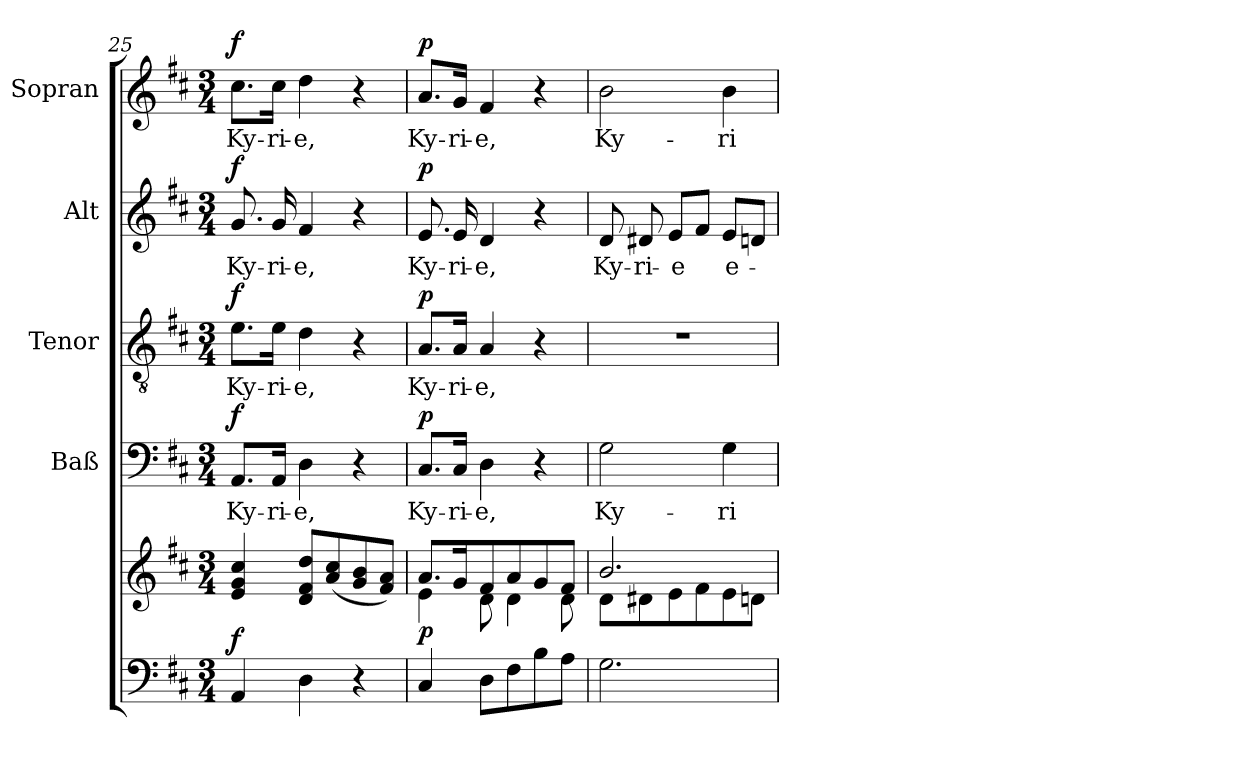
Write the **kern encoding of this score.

**kern	**kern	**dynam	**kern	**text	**dynam	**kern	**text	**dynam	**kern	**text	**dynam	**kern	**text	**dynam
*part5	*part5	*part5	*part4	*part4	*part4	*part3	*part3	*part3	*part2	*part2	*part2	*part1	*part1	*part1
*staff6	*staff5	*staff5/6	*staff4	*staff4	*staff4	*staff3	*staff3	*staff3	*staff2	*staff2	*staff2	*staff1	*staff1	*staff1
*	*	*	*I"Baß	*	*	*I"Tenor	*	*	*I"Alt	*	*	*I"Sopran	*	*
*clefF4	*clefG2	*	*clefF4	*	*	*clefGv2	*	*	*clefG2	*	*	*clefG2	*	*
*k[f#c#]	*k[f#c#]	*	*k[f#c#]	*	*	*k[f#c#]	*	*	*k[f#c#]	*	*	*k[f#c#]	*	*
*D:	*D:	*	*D:	*	*	*D:	*	*	*D:	*	*	*D:	*	*
*M3/4	*M3/4	*	*M3/4	*	*	*M3/4	*	*	*M3/4	*	*	*M3/4	*	*
=25	=25	=25	=25	=25	=25	=25	=25	=25	=25	=25	=25	=25	=25	=25
!	!	!LO:DY:a=2	!	!LO:LY:b	!LO:DY:a	!	!LO:LY:b	!LO:DY:a	!	!LO:LY:b	!LO:DY:a	!	!LO:LY:b	!LO:DY:a
4AA/	4e/ 4g/ 4cc#/	f	8.AA/L	Ky-	f	8.e\L	Ky-	f	8.g/	Ky-	f	8.cc#\L	Ky-	f
!	!	!	!	!LO:LY:b	!	!	!LO:LY:b	!	!	!LO:LY:b	!	!	!LO:LY:b	!
.	.	.	16AA/Jk	-ri-	.	16e\Jk	-ri-	.	16g/	-ri-	.	16cc#\Jk	-ri-	.
!	!	!	!	!LO:LY:b	!	!	!LO:LY:b	!	!	!LO:LY:b	!	!	!LO:LY:b	!
4D\	8d/ 8f#/ 8dd/L	.	4D\	-e,	.	4d\	-e,	.	4f#/	-e,	.	4dd\	-e,	.
.	(<8a/ 8cc#/	.	.	.	.	.	.	.	.	.	.	.	.	.
4r	8g/ 8b/	.	4r	.	.	4r	.	.	4r	.	.	4r	.	.
.	8f#/ 8a/J)	.	.	.	.	.	.	.	.	.	.	.	.	.
!!LO:PB:g=z
=26	=26	=26	=26	=26	=26	=26	=26	=26	=26	=26	=26	=26	=26	=26
*	*^	*	*	*	*	*	*	*	*	*	*	*	*	*
!	!	!	!LO:DY:a=2	!	!LO:LY:b	!LO:DY:a	!	!LO:LY:b	!LO:DY:a	!	!LO:LY:b	!LO:DY:a	!	!LO:LY:b	!LO:DY:a
4C#/	8.a/L	4e\	p	8.C#/L	Ky-	p	8.A/L	Ky-	p	8.e/	Ky-	p	8.a/L	Ky-	p
!	!	!	!	!	!LO:LY:b	!	!	!LO:LY:b	!	!	!LO:LY:b	!	!	!LO:LY:b	!
.	16g/k	.	.	16C#/Jk	-ri-	.	16A/Jk	-ri-	.	16e/	-ri-	.	16g/Jk	-ri-	.
!	!	!	!	!	!LO:LY:b	!	!	!LO:LY:b	!	!	!LO:LY:b	!	!	!LO:LY:b	!
8D\L	8f#/	8d\	.	4D\	-e,	.	4A/	-e,	.	4d/	-e,	.	4f#/	-e,	.
8F#\	8a/	4d\	.	.	.	.	.	.	.	.	.	.	.	.	.
8B\	8g/	.	.	4r	.	.	4r	.	.	4r	.	.	4r	.	.
8A\J	8f#/J	8d\	.	.	.	.	.	.	.	.	.	.	.	.	.
=27	=27	=27	=27	=27	=27	=27	=27	=27	=27	=27	=27	=27	=27	=27	=27
!	!	!	!	!	!LO:LY:b	!	!	!	!	!	!LO:LY:b	!	!	!LO:LY:b	!
2.G\	2.b/	8d\L	.	2G\	Ky-	.	2.r	.	.	8d/	Ky-	.	2b\	Ky-	.
!	!	!	!	!	!	!	!	!	!	!	!LO:LY:b	!	!	!	!
.	.	8d#X\	.	.	.	.	.	.	.	8d#X/	-ri-	.	.	.	.
!	!	!	!	!	!	!	!	!	!	!	!LO:LY:b	!	!	!	!
.	.	8e\	.	.	.	.	.	.	.	8e/L	-e	.	.	.	.
.	.	8f#\	.	.	.	.	.	.	.	8f#/J	.	.	.	.	.
!	!	!	!	!	!LO:LY:b	!	!	!	!	!	!LO:LY:b	!	!	!LO:LY:b	!
.	.	8e\	.	4G\	-ri-	.	.	.	.	8e/L	e-	.	4b\	-ri-	.
.	.	8dn\J	.	.	.	.	.	.	.	8dn/J	.	.	.	.	.
*	*v	*v	*	*	*	*	*	*	*	*	*	*	*	*	*
=	=	=	=	=	=	=	=	=	=	=	=	=	=	=
*-	*-	*-	*-	*-	*-	*-	*-	*-	*-	*-	*-	*-	*-	*-
